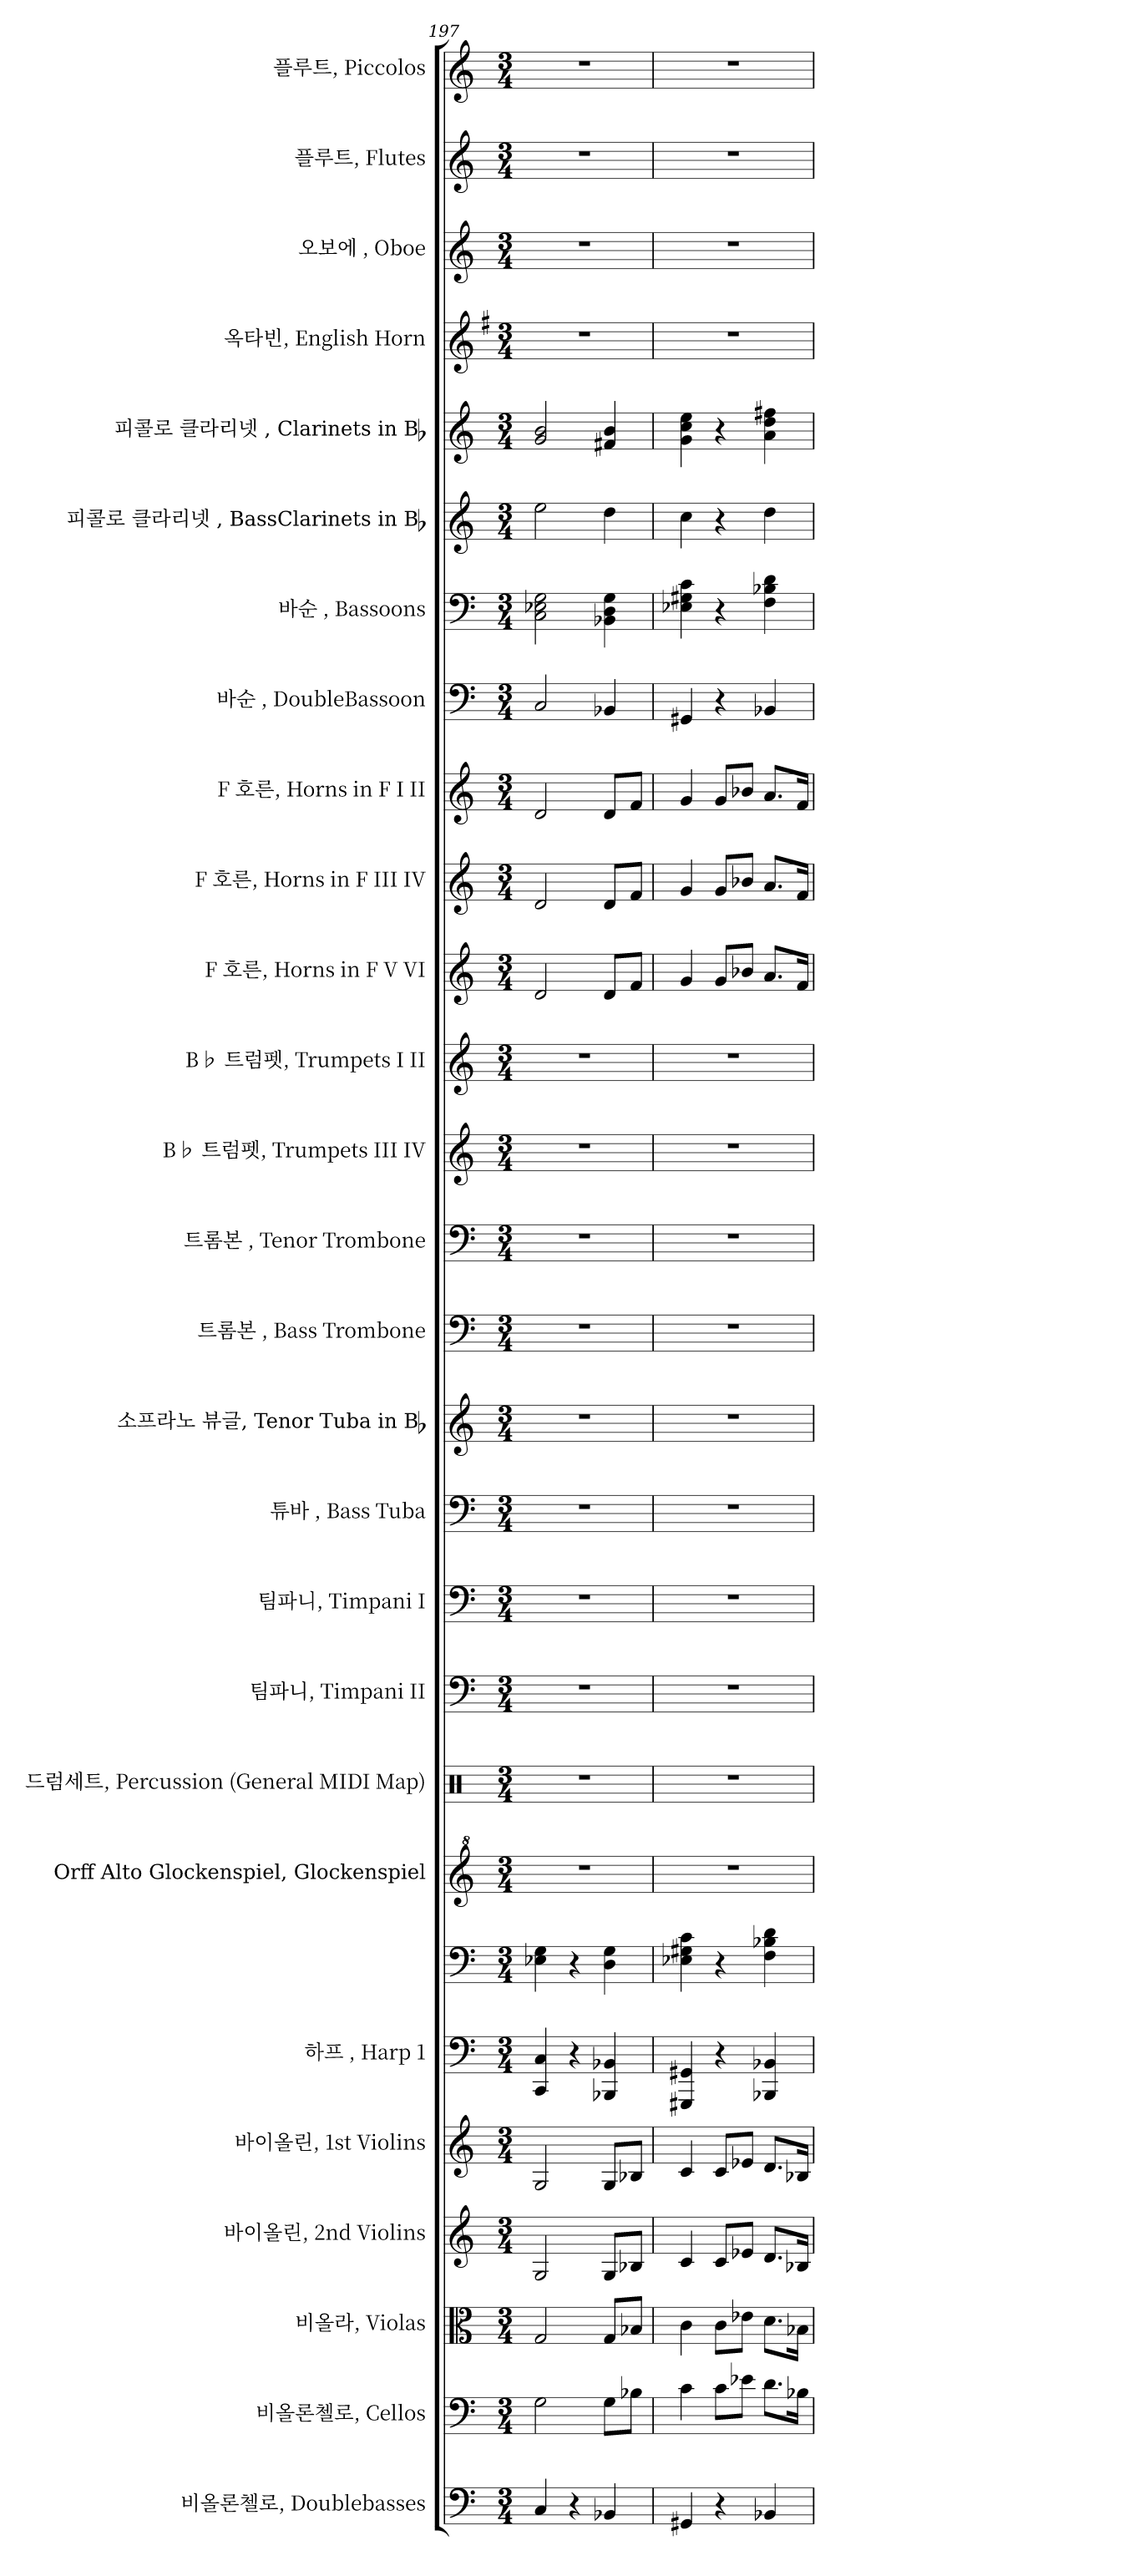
**kern	**kern	**kern	**kern	**kern	**kern	**kern	**kern	**kern	**kern	**kern	**kern	**kern	**kern	**kern	**kern	**kern	**kern	**kern	**kern	**kern	**kern	**kern	**kern	**kern	**kern	**kern	**kern
*part27	*part26	*part25	*part24	*part23	*part22	*part22	*part21	*part20	*part19	*part18	*part17	*part16	*part15	*part14	*part13	*part12	*part11	*part10	*part9	*part8	*part7	*part6	*part5	*part4	*part3	*part2	*part1
*staff28	*staff27	*staff26	*staff25	*staff24	*staff23	*staff22	*staff21	*staff20	*staff19	*staff18	*staff17	*staff16	*staff15	*staff14	*staff13	*staff12	*staff11	*staff10	*staff9	*staff8	*staff7	*staff6	*staff5	*staff4	*staff3	*staff2	*staff1
*I"비올론첼로, Doublebasses	*I"비올론첼로, Cellos	*I"비올라, Violas	*I"바이올린, 2nd Violins	*I"바이올린, 1st Violins	*I"하프 , Harp 1	*	*I"Orff Alto Glockenspiel, Glockenspiel	*I"드럼세트, Percussion (General MIDI Map)	*I"팀파니, Timpani II	*I"팀파니, Timpani I	*I"튜바 , Bass Tuba	*I"소프라노 뷰글, Tenor Tuba in Bb	*I"트롬본 , Bass Trombone	*I"트롬본 , Tenor Trombone	*I"B♭ 트럼펫, Trumpets III IV	*I"B♭ 트럼펫, Trumpets I II	*I"F 호른, Horns in F  V  VI	*I"F 호른, Horns in F III IV	*I"F 호른, Horns in F  I  II	*I"바순 , DoubleBassoon	*I"바순 , Bassoons	*I"피콜로 클라리넷 , BassClarinets in Bb	*I"피콜로 클라리넷 , Clarinets in Bb	*I"옥타빈, English Horn	*I"오보에 , Oboe	*I"플루트, Flutes	*I"플루트, Piccolos
*	*	*I'Vlas.	*I'Vlns.	*I'Vlns.	*I'Hrp.	*	*I'O. A. Glk.	*	*I'Timp.	*I'Timp.	*I'Tba.	*	*I'Tbn.	*I'Tbn.	*I'B♭ Tpt.	*I'B♭ Tpt.	*I'F Hn.	*I'F Hn.	*I'F Hn.	*	*I'Bsn.	*	*	*	*I'Ob.	*I'Fl.	*
*clefF4	*clefF4	*clefC3	*clefG2	*clefG2	*clefF4	*clefF4	*clefG^2	*clefX	*clefF4	*clefF4	*clefF4	*clefG2	*clefF4	*clefF4	*clefG2	*clefG2	*clefG2	*clefG2	*clefG2	*clefF4	*clefF4	*clefG2	*clefG2	*clefG2	*clefG2	*clefG2	*clefG2
*	*	*	*	*	*	*	*	*	*	*	*	*	*	*	*ITrd1c2	*ITrd1c2	*ITrd4c7	*ITrd4c7	*ITrd4c7	*	*	*ITrd-5c-8	*ITrd-5c-8	*ITrd4c7	*	*	*
*k[]	*k[]	*k[]	*k[]	*k[]	*k[]	*k[]	*k[]	*k[]	*k[]	*k[]	*k[]	*k[]	*k[]	*k[]	*k[b-e-]	*k[b-e-]	*k[b-]	*k[b-]	*k[b-]	*k[]	*k[]	*k[b-e-a-d-]	*k[b-e-a-d-]	*k[]	*k[]	*k[]	*k[]
*M3/4	*M3/4	*M3/4	*M3/4	*M3/4	*M3/4	*M3/4	*M3/4	*M3/4	*M3/4	*M3/4	*M3/4	*M3/4	*M3/4	*M3/4	*M3/4	*M3/4	*M3/4	*M3/4	*M3/4	*M3/4	*M3/4	*M3/4	*M3/4	*M3/4	*M3/4	*M3/4	*M3/4
=197	=197	=197	=197	=197	=197	=197	=197	=197	=197	=197	=197	=197	=197	=197	=197	=197	=197	=197	=197	=197	=197	=197	=197	=197	=197	=197	=197
4C/	2G\	2G/	2G/	2G/	4CC/ 4C/	4E-X\ 4G\	2.r	2.r	2.r	2.r	2.r	2.r	2.r	2.r	2.r	2.r	2G/	2G/	2G/	2C/	2C\ 2E-X\ 2G\	2ccc\	2ee-/ 2gg/	2.r	2.r	2.r	2.r
4r	.	.	.	.	4r	4r	.	.	.	.	.	.	.	.	.	.	.	.	.	.	.	.	.	.	.	.	.
4BB-X/	8G\L	8G/L	8G/L	8G/L	4BBB-X/ 4BB-X/	4D\ 4G\	.	.	.	.	.	.	.	.	.	.	8G/L	8G/L	8G/L	4BB-X/	4BB-X\ 4D\ 4G\	4bb-\	4ddn/ 4gg/	.	.	.	.
.	8B-X\J	8B-X/J	8B-X/J	8B-X/J	.	.	.	.	.	.	.	.	.	.	.	.	8B-/J	8B-/J	8B-/J	.	.	.	.	.	.	.	.
=198	=198	=198	=198	=198	=198	=198	=198	=198	=198	=198	=198	=198	=198	=198	=198	=198	=198	=198	=198	=198	=198	=198	=198	=198	=198	=198	=198
4GG#X/	4c\	4c\	4c/	4c/	4GGG#X/ 4GG#X/	4E-X\ 4G#X\ 4c\	2.r	2.r	2.r	2.r	2.r	2.r	2.r	2.r	2.r	2.r	4c/	4c/	4c/	4GG#X/	4E-X\ 4G#X\ 4c\	4aa-\	4ee-\ 4aa-\ 4ccc\	2.r	2.r	2.r	2.r
4r	8c\L	8c\L	8c/L	8c/L	4r	4r	.	.	.	.	.	.	.	.	.	.	8c/L	8c/L	8c/L	4r	4r	4r	4r	.	.	.	.
.	8e-X\J	8e-X\J	8e-X/J	8e-X/J	.	.	.	.	.	.	.	.	.	.	.	.	8e-X/J	8e-X/J	8e-X/J	.	.	.	.	.	.	.	.
4BB-X/	8.d\L	8.d\L	8.d/L	8.d/L	4BBB-X/ 4BB-X/	4F\ 4B-X\ 4d\	.	.	.	.	.	.	.	.	.	.	8.d/L	8.d/L	8.d/L	4BB-X/	4F\ 4B-X\ 4d\	4bb-\	4ff\ 4bb-\ 4dddn\	.	.	.	.
.	16B-X\Jk	16B-X\Jk	16B-X/Jk	16B-X/Jk	.	.	.	.	.	.	.	.	.	.	.	.	16B-/Jk	16B-/Jk	16B-/Jk	.	.	.	.	.	.	.	.
=	=	=	=	=	=	=	=	=	=	=	=	=	=	=	=	=	=	=	=	=	=	=	=	=	=	=	=
*-	*-	*-	*-	*-	*-	*-	*-	*-	*-	*-	*-	*-	*-	*-	*-	*-	*-	*-	*-	*-	*-	*-	*-	*-	*-	*-	*-
